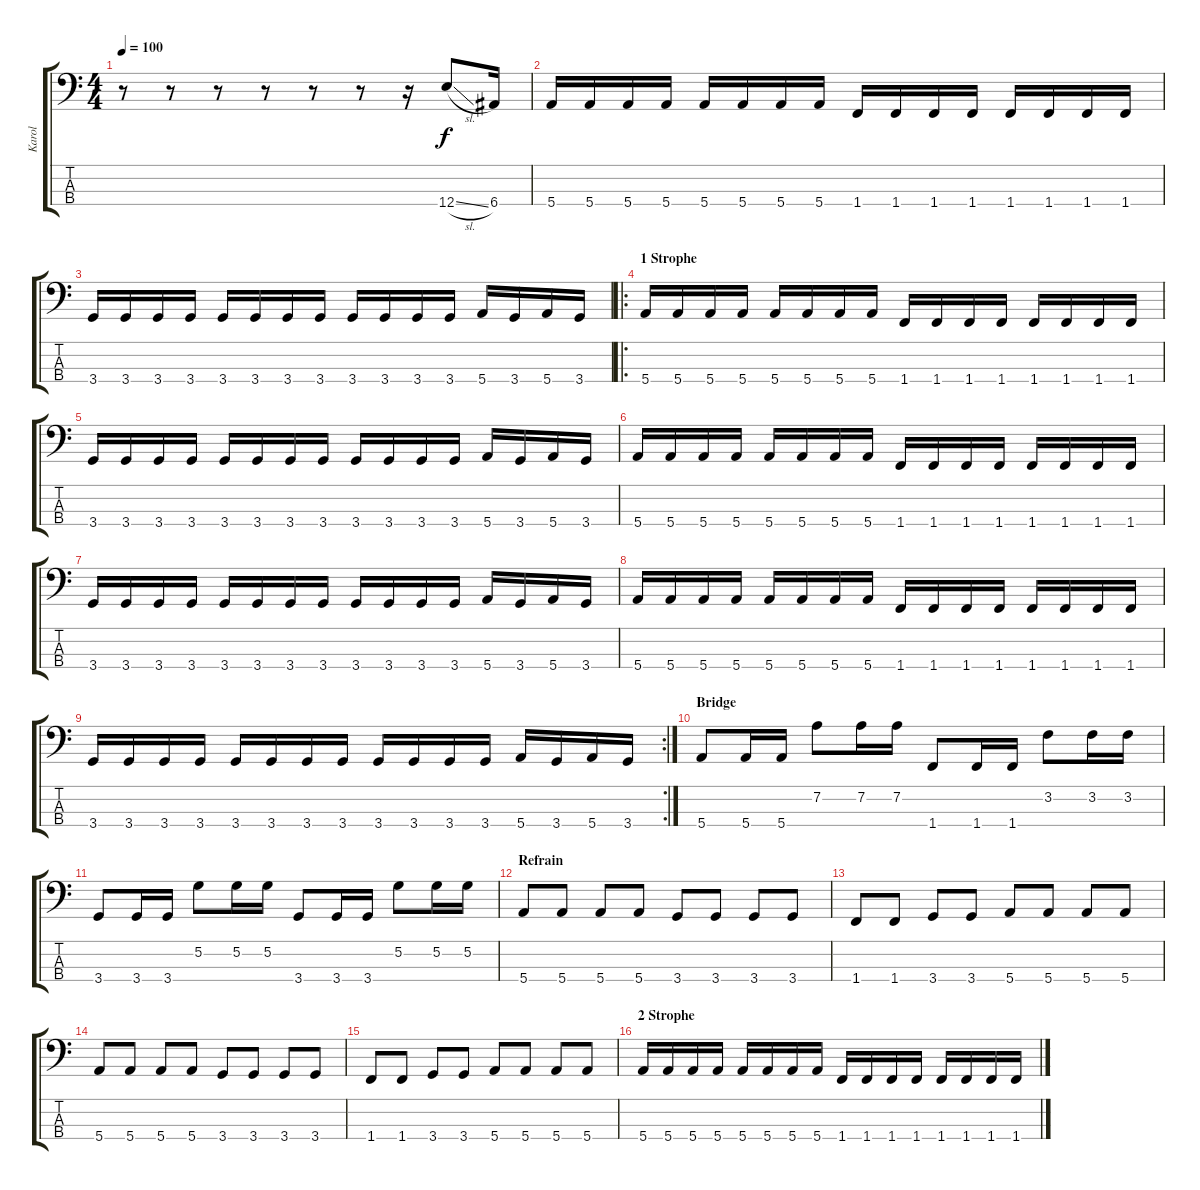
\track ("Karol" "Karol") {instrument electricbassfinger}
\staff {score tabs}
\tuning (G2 D2 A1 E1) {hide}
\ts (4 4)
\tempo 100
\clef f4
\ks c
r.8{dy f instrument electricbassfinger} r.8 r.8 r.8 r.8 r.8 r.16 12.4{sl}.8 6.4.16 |
5.4.16 5.4.16 5.4.16 5.4.16 5.4.16 5.4.16 5.4.16 5.4.16 1.4.16 1.4.16 1.4.16 1.4.16 1.4.16 1.4.16 1.4.16 1.4.16 |
3.4.16 3.4.16 3.4.16 3.4.16 3.4.16 3.4.16 3.4.16 3.4.16 3.4.16 3.4.16 3.4.16 3.4.16 5.4.16 3.4.16 5.4.16 3.4.16 |
\ro
\section ("" "1 Strophe")
5.4.16 5.4.16 5.4.16 5.4.16 5.4.16 5.4.16 5.4.16 5.4.16 1.4.16 1.4.16 1.4.16 1.4.16 1.4.16 1.4.16 1.4.16 1.4.16 |
3.4.16 3.4.16 3.4.16 3.4.16 3.4.16 3.4.16 3.4.16 3.4.16 3.4.16 3.4.16 3.4.16 3.4.16 5.4.16 3.4.16 5.4.16 3.4.16 |
5.4.16 5.4.16 5.4.16 5.4.16 5.4.16 5.4.16 5.4.16 5.4.16 1.4.16 1.4.16 1.4.16 1.4.16 1.4.16 1.4.16 1.4.16 1.4.16 |
3.4.16 3.4.16 3.4.16 3.4.16 3.4.16 3.4.16 3.4.16 3.4.16 3.4.16 3.4.16 3.4.16 3.4.16 5.4.16 3.4.16 5.4.16 3.4.16 |
5.4.16 5.4.16 5.4.16 5.4.16 5.4.16 5.4.16 5.4.16 5.4.16 1.4.16 1.4.16 1.4.16 1.4.16 1.4.16 1.4.16 1.4.16 1.4.16 |
\rc 2
3.4.16 3.4.16 3.4.16 3.4.16 3.4.16 3.4.16 3.4.16 3.4.16 3.4.16 3.4.16 3.4.16 3.4.16 5.4.16 3.4.16 5.4.16 3.4.16 |
\section ("" "Bridge")
5.4.8 5.4.16 5.4.16 7.2.8 7.2.16 7.2.16 1.4.8 1.4.16 1.4.16 3.2.8 3.2.16 3.2.16 |
3.4.8 3.4.16 3.4.16 5.2.8 5.2.16 5.2.16 3.4.8 3.4.16 3.4.16 5.2.8 5.2.16 5.2.16 |
\section ("" "Refrain")
5.4.8 5.4.8 5.4.8 5.4.8 3.4.8 3.4.8 3.4.8 3.4.8 |
1.4.8 1.4.8 3.4.8 3.4.8 5.4.8 5.4.8 5.4.8 5.4.8 |
5.4.8 5.4.8 5.4.8 5.4.8 3.4.8 3.4.8 3.4.8 3.4.8 |
1.4.8 1.4.8 3.4.8 3.4.8 5.4.8 5.4.8 5.4.8 5.4.8 |
\section ("" "2 Strophe")
5.4.16 5.4.16 5.4.16 5.4.16 5.4.16 5.4.16 5.4.16 5.4.16 1.4.16 1.4.16 1.4.16 1.4.16 1.4.16 1.4.16 1.4.16 1.4.16
